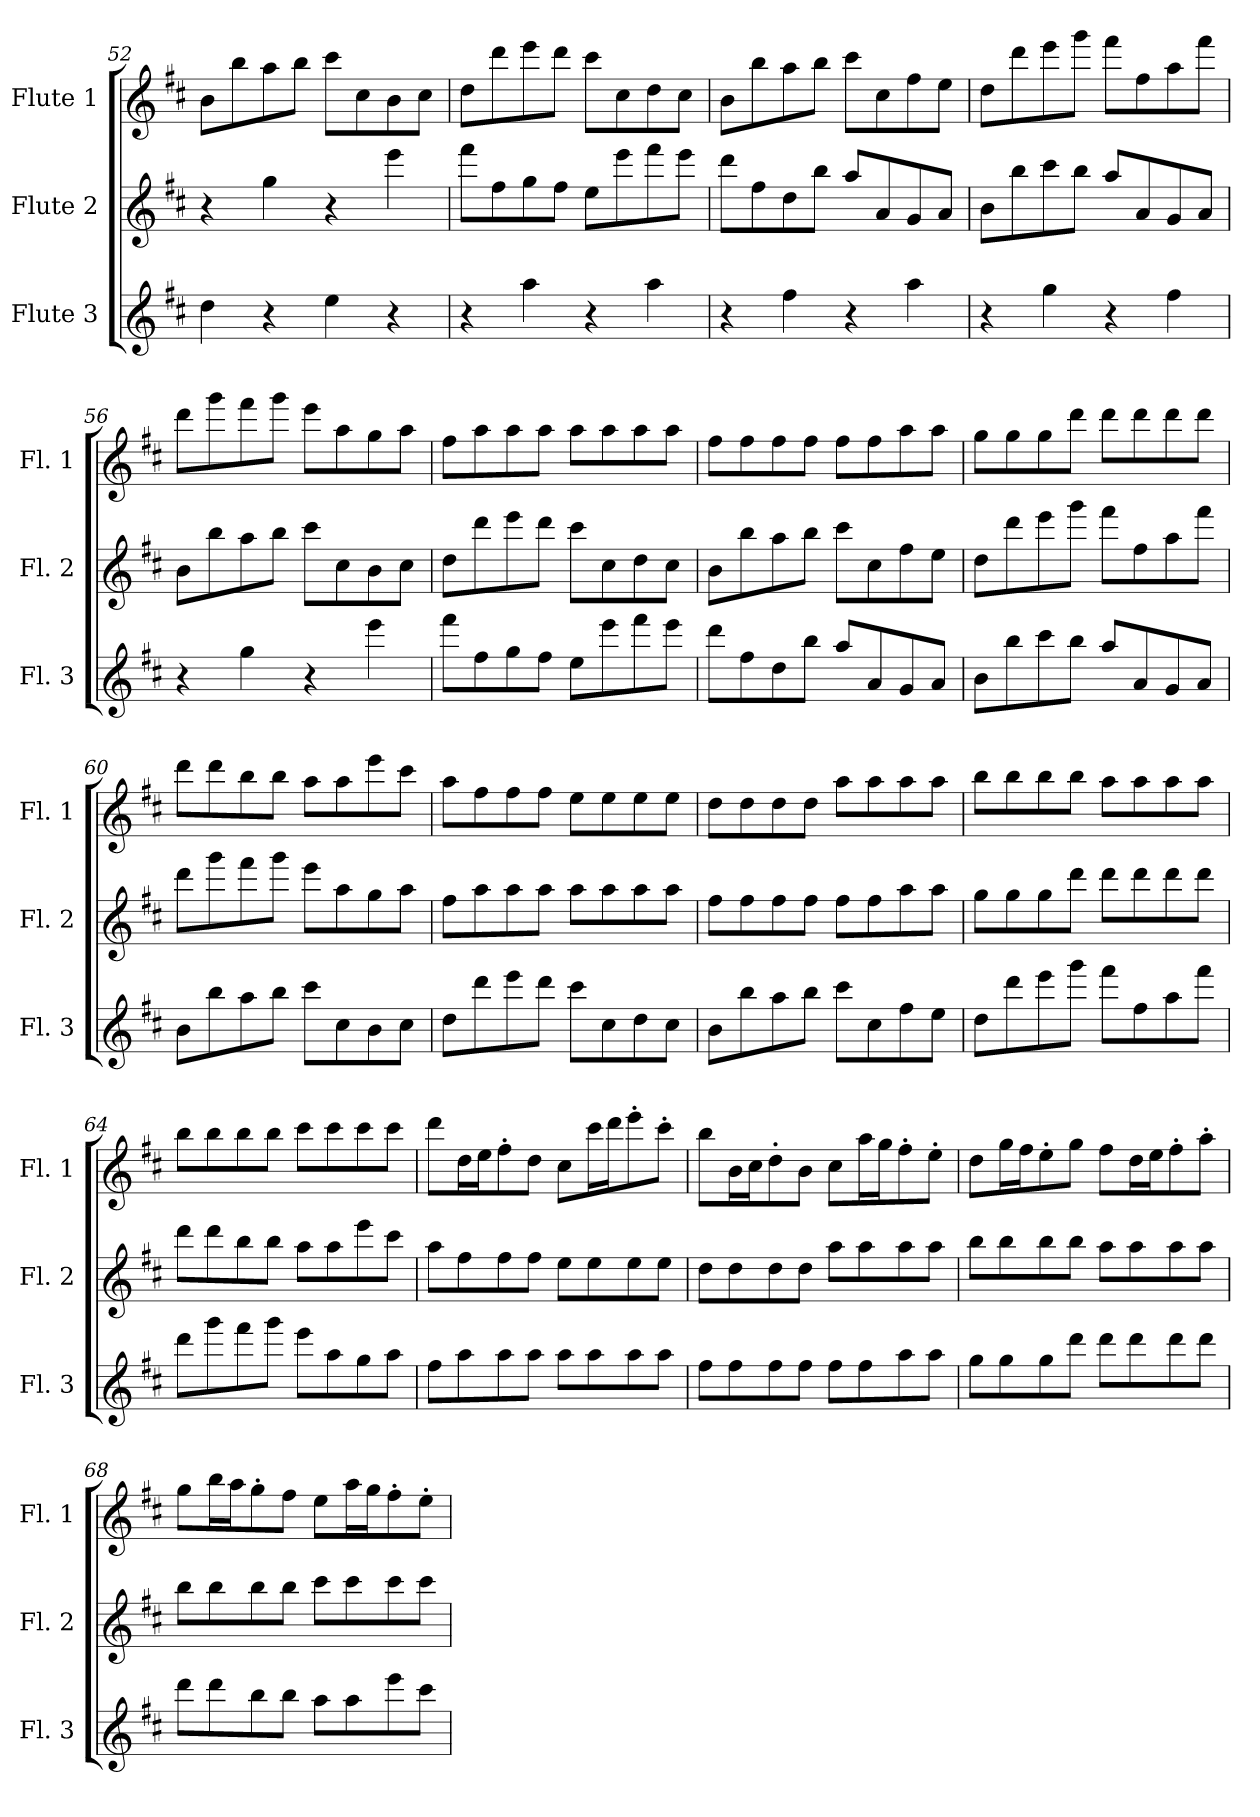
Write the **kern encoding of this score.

**kern	**kern	**kern
*part3	*part2	*part1
*staff3	*staff2	*staff1
*I"Flute 3	*I"Flute 2	*I"Flute 1
*I'Fl. 3	*I'Fl. 2	*I'Fl. 1
*clefG2	*clefG2	*clefG2
*k[f#c#]	*k[f#c#]	*k[f#c#]
*D:	*D:	*D:
=52	=52	=52
4dd\	4r	8b\L
.	.	8bb\
4r	4gg\	8aa\
.	.	8bb\J
4ee\	4r	8ccc#\L
.	.	8cc#\
4r	4eee\	8b\
.	.	8cc#\J
=53	=53	=53
4r	8fff#\L	8dd\L
.	8ff#\	8ddd\
4aa\	8gg\	8eee\
.	8ff#\J	8ddd\J
4r	8ee\L	8ccc#\L
.	8eee\	8cc#\
4aa\	8fff#\	8dd\
.	8eee\J	8cc#\J
!!LO:PB:g=z
=54	=54	=54
4r	8ddd\L	8b\L
.	8ff#\	8bb\
4ff#\	8dd\	8aa\
.	8bb\J	8bb\J
4r	8aa/L	8ccc#\L
.	8a/	8cc#\
4aa\	8g/	8ff#\
.	8a/J	8ee\J
=55	=55	=55
4r	8b\L	8dd\L
.	8bb\	8ddd\
4gg\	8ccc#\	8eee\
.	8bb\J	8ggg\J
4r	8aa/L	8fff#\L
.	8a/	8ff#\
4ff#\	8g/	8aa\
.	8a/J	8fff#\J
=56	=56	=56
4r	8b\L	8ddd\L
.	8bb\	8ggg\
4gg\	8aa\	8fff#\
.	8bb\J	8ggg\J
4r	8ccc#\L	8eee\L
.	8cc#\	8aa\
4eee\	8b\	8gg\
.	8cc#\J	8aa\J
=57	=57	=57
8fff#\L	8dd\L	8ff#\L
8ff#\	8ddd\	8aa\
8gg\	8eee\	8aa\
8ff#\J	8ddd\J	8aa\J
8ee\L	8ccc#\L	8aa\L
8eee\	8cc#\	8aa\
8fff#\	8dd\	8aa\
8eee\J	8cc#\J	8aa\J
=58	=58	=58
8ddd\L	8b\L	8ff#\L
8ff#\	8bb\	8ff#\
8dd\	8aa\	8ff#\
8bb\J	8bb\J	8ff#\J
8aa/L	8ccc#\L	8ff#\L
8a/	8cc#\	8ff#\
8g/	8ff#\	8aa\
8a/J	8ee\J	8aa\J
!!LO:LB:g=z
=59	=59	=59
8b\L	8dd\L	8gg\L
8bb\	8ddd\	8gg\
8ccc#\	8eee\	8gg\
8bb\J	8ggg\J	8ddd\J
8aa/L	8fff#\L	8ddd\L
8a/	8ff#\	8ddd\
8g/	8aa\	8ddd\
8a/J	8fff#\J	8ddd\J
=60	=60	=60
8b\L	8ddd\L	8ddd\L
8bb\	8ggg\	8ddd\
8aa\	8fff#\	8bb\
8bb\J	8ggg\J	8bb\J
8ccc#\L	8eee\L	8aa\L
8cc#\	8aa\	8aa\
8b\	8gg\	8eee\
8cc#\J	8aa\J	8ccc#\J
=61	=61	=61
8dd\L	8ff#\L	8aa\L
8ddd\	8aa\	8ff#\
8eee\	8aa\	8ff#\
8ddd\J	8aa\J	8ff#\J
8ccc#\L	8aa\L	8ee\L
8cc#\	8aa\	8ee\
8dd\	8aa\	8ee\
8cc#\J	8aa\J	8ee\J
=62	=62	=62
8b\L	8ff#\L	8dd\L
8bb\	8ff#\	8dd\
8aa\	8ff#\	8dd\
8bb\J	8ff#\J	8dd\J
8ccc#\L	8ff#\L	8aa\L
8cc#\	8ff#\	8aa\
8ff#\	8aa\	8aa\
8ee\J	8aa\J	8aa\J
=63	=63	=63
8dd\L	8gg\L	8bb\L
8ddd\	8gg\	8bb\
8eee\	8gg\	8bb\
8ggg\J	8ddd\J	8bb\J
8fff#\L	8ddd\L	8aa\L
8ff#\	8ddd\	8aa\
8aa\	8ddd\	8aa\
8fff#\J	8ddd\J	8aa\J
!!LO:LB:g=z
=64	=64	=64
8ddd\L	8ddd\L	8bb\L
8ggg\	8ddd\	8bb\
8fff#\	8bb\	8bb\
8ggg\J	8bb\J	8bb\J
8eee\L	8aa\L	8ccc#\L
8aa\	8aa\	8ccc#\
8gg\	8eee\	8ccc#\
8aa\J	8ccc#\J	8ccc#\J
=65	=65	=65
8ff#\L	8aa\L	8ddd\L
8aa\	8ff#\	16dd\L
.	.	16ee\J
8aa\	8ff#\	8ff#'\
8aa\J	8ff#\J	8dd\J
8aa\L	8ee\L	8cc#\L
8aa\	8ee\	16ccc#\L
.	.	16ddd\J
8aa\	8ee\	8eee'\
8aa\J	8ee\J	8ccc#'\J
=66	=66	=66
8ff#\L	8dd\L	8bb\L
8ff#\	8dd\	16b\L
.	.	16cc#\J
8ff#\	8dd\	8dd'\
8ff#\J	8dd\J	8b\J
8ff#\L	8aa\L	8cc#\L
8ff#\	8aa\	16aa\L
.	.	16gg\J
8aa\	8aa\	8ff#'\
8aa\J	8aa\J	8ee'\J
=67	=67	=67
8gg\L	8bb\L	8dd\L
8gg\	8bb\	16gg\L
.	.	16ff#\J
8gg\	8bb\	8ee'\
8ddd\J	8bb\J	8gg\J
8ddd\L	8aa\L	8ff#\L
8ddd\	8aa\	16dd\L
.	.	16ee\J
8ddd\	8aa\	8ff#'\
8ddd\J	8aa\J	8aa'\J
!!LO:LB:g=z
=68	=68	=68
8ddd\L	8bb\L	8gg\L
8ddd\	8bb\	16bb\L
.	.	16aa\J
8bb\	8bb\	8gg'\
8bb\J	8bb\J	8ff#\J
8aa\L	8ccc#\L	8ee\L
8aa\	8ccc#\	16aa\L
.	.	16gg\J
8eee\	8ccc#\	8ff#'\
8ccc#\J	8ccc#\J	8ee'\J
=	=	=
*-	*-	*-
